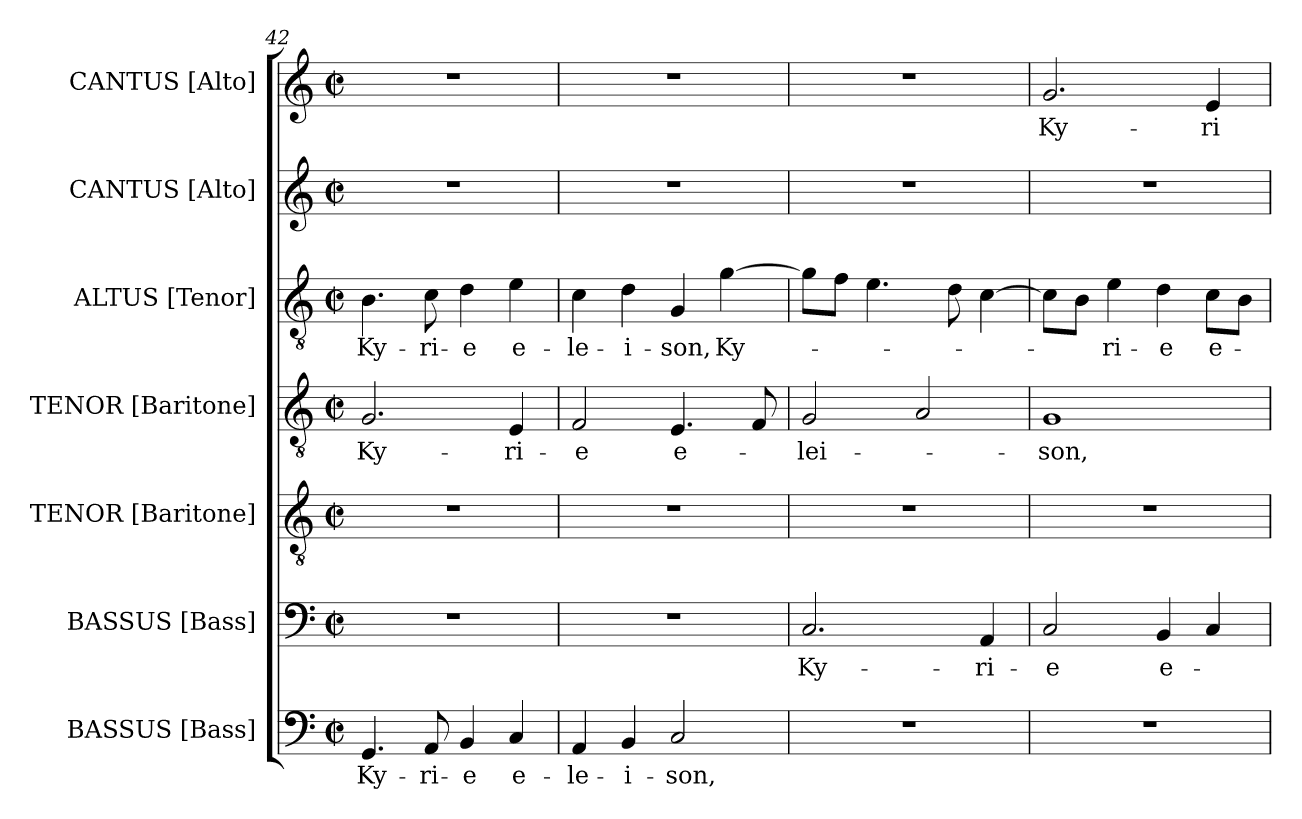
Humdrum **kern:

**kern	**text	**kern	**text	**kern	**kern	**text	**kern	**text	**kern	**kern	**text
*part7	*part7	*part6	*part6	*part5	*part4	*part4	*part3	*part3	*part2	*part1	*part1
*staff7	*staff7	*staff6	*staff6	*staff5	*staff4	*staff4	*staff3	*staff3	*staff2	*staff1	*staff1
*I"BASSUS [Bass]	*	*I"BASSUS [Bass]	*	*I"TENOR [Baritone]	*I"TENOR [Baritone]	*	*I"ALTUS [Tenor]	*	*I"CANTUS [Alto]	*I"CANTUS [Alto]	*
*I'B.	*	*I'B.	*	*I'Bar.	*I'Bar.	*	*I'T.	*	*I'A.	*I'A.	*
!!LO:LB:g=z
*clefF4	*	*clefF4	*	*clefGv2	*clefGv2	*	*clefGv2	*	*clefG2	*clefG2	*
*	*	*	*	*ITrd7c12	*ITrd7c12	*	*ITrd7c12	*	*	*	*
*k[]	*	*k[]	*	*k[]	*k[]	*	*k[]	*	*k[]	*k[]	*
*C:	*	*C:	*	*C:	*C:	*	*C:	*	*C:	*C:	*
*M2/2	*	*M2/2	*	*M2/2	*M2/2	*	*M2/2	*	*M2/2	*M2/2	*
*met(c|)	*	*met(c|)	*	*met(c|)	*met(c|)	*	*met(c|)	*	*met(c|)	*met(c|)	*
=42	=42	=42	=42	=42	=42	=42	=42	=42	=42	=42	=42
!	!LO:LY:b:color=#000000	!	!	!	!	!	!	!	!	!	!
!	!	!	!	!	!	!LO:LY:b:color=#000000	!	!	!	!	!
!	!	!	!	!	!	!	!	!LO:LY:b:color=#000000	!	!	!
4.GGi/	Ky-	1r	.	1r	2.GGi/	Ky-	4.BBi\	Ky-	1r	1r	.
!	!LO:LY:b:color=#000000	!	!	!	!	!	!	!	!	!	!
!	!	!	!	!	!	!	!	!LO:LY:b:color=#000000	!	!	!
8AAi/	-ri-	.	.	.	.	.	8Ci\	-ri-	.	.	.
!	!LO:LY:b:color=#000000	!	!	!	!	!	!	!	!	!	!
!	!	!	!	!	!	!	!	!LO:LY:b:color=#000000	!	!	!
4BBi/	-e	.	.	.	.	.	4Di\	-e	.	.	.
!	!LO:LY:b:color=#000000	!	!	!	!	!	!	!	!	!	!
!	!	!	!	!	!	!LO:LY:b:color=#000000	!	!	!	!	!
!	!	!	!	!	!	!	!	!LO:LY:b:color=#000000	!	!	!
4Ci/	e-	.	.	.	4EEi/	-ri-	4Ei\	e-	.	.	.
=43	=43	=43	=43	=43	=43	=43	=43	=43	=43	=43	=43
!	!LO:LY:b:color=#000000	!	!	!	!	!	!	!	!	!	!
!	!	!	!	!	!	!LO:LY:b:color=#000000	!	!	!	!	!
!	!	!	!	!	!	!	!	!LO:LY:b:color=#000000	!	!	!
4AAi/	-le-	1r	.	1r	2FFi/	-e	4Ci\	-le-	1r	1r	.
!	!LO:LY:b:color=#000000	!	!	!	!	!	!	!	!	!	!
!	!	!	!	!	!	!	!	!LO:LY:b:color=#000000	!	!	!
4BBi/	-i-	.	.	.	.	.	4Di\	-i-	.	.	.
!	!LO:LY:b:color=#000000	!	!	!	!	!	!	!	!	!	!
!	!	!	!	!	!	!LO:LY:b:color=#000000	!	!	!	!	!
!	!	!	!	!	!	!	!	!LO:LY:b:color=#000000	!	!	!
2Ci/	-son,	.	.	.	4.EEi/	e-	4GGi/	-son,	.	.	.
!	!	!	!	!	!	!	!	!LO:LY:b:color=#000000	!	!	!
.	.	.	.	.	.	.	[>4Gi\	Ky-	.	.	.
.	.	.	.	.	8FFi/	.	.	.	.	.	.
=44	=44	=44	=44	=44	=44	=44	=44	=44	=44	=44	=44
!	!	!	!LO:LY:b:color=#000000	!	!	!	!	!	!	!	!
!	!	!	!	!	!	!LO:LY:b:color=#000000	!	!	!	!	!
1r	.	2.Ci/	Ky-	1r	2GGi/	-lei-	8Gi\L]	.	1r	1r	.
.	.	.	.	.	.	.	8Fi\J	.	.	.	.
.	.	.	.	.	.	.	4.Ei\	.	.	.	.
.	.	.	.	.	2AAi/	.	.	.	.	.	.
.	.	.	.	.	.	.	8Di\	.	.	.	.
!	!	!	!LO:LY:b:color=#000000	!	!	!	!	!	!	!	!
.	.	4AAi/	-ri-	.	.	.	[>4Ci\	.	.	.	.
=45	=45	=45	=45	=45	=45	=45	=45	=45	=45	=45	=45
!	!	!	!LO:LY:b:color=#000000	!	!	!	!	!	!	!	!
!	!	!	!	!	!	!LO:LY:b:color=#000000	!	!	!	!	!
!	!	!	!	!	!	!	!	!	!	!	!LO:LY:b:color=#000000
1r	.	2Ci/	-e	1r	1GGi	-son,	8Ci\L]	.	1r	2.gi/	Ky-
.	.	.	.	.	.	.	8BBi\J	.	.	.	.
!	!	!	!	!	!	!	!	!LO:LY:b:color=#000000	!	!	!
.	.	.	.	.	.	.	4Ei\	-ri-	.	.	.
!	!	!	!LO:LY:b:color=#000000	!	!	!	!	!	!	!	!
!	!	!	!	!	!	!	!	!LO:LY:b:color=#000000	!	!	!
.	.	4BBi/	e-	.	.	.	4Di\	-e	.	.	.
!	!	!	!	!	!	!	!	!LO:LY:b:color=#000000	!	!	!
!	!	!	!	!	!	!	!	!	!	!	!LO:LY:b:color=#000000
.	.	4Ci/	.	.	.	.	8Ci\L	e-	.	4ei/	-ri-
.	.	.	.	.	.	.	8BBi\J	.	.	.	.
=	=	=	=	=	=	=	=	=	=	=	=
*-	*-	*-	*-	*-	*-	*-	*-	*-	*-	*-	*-
